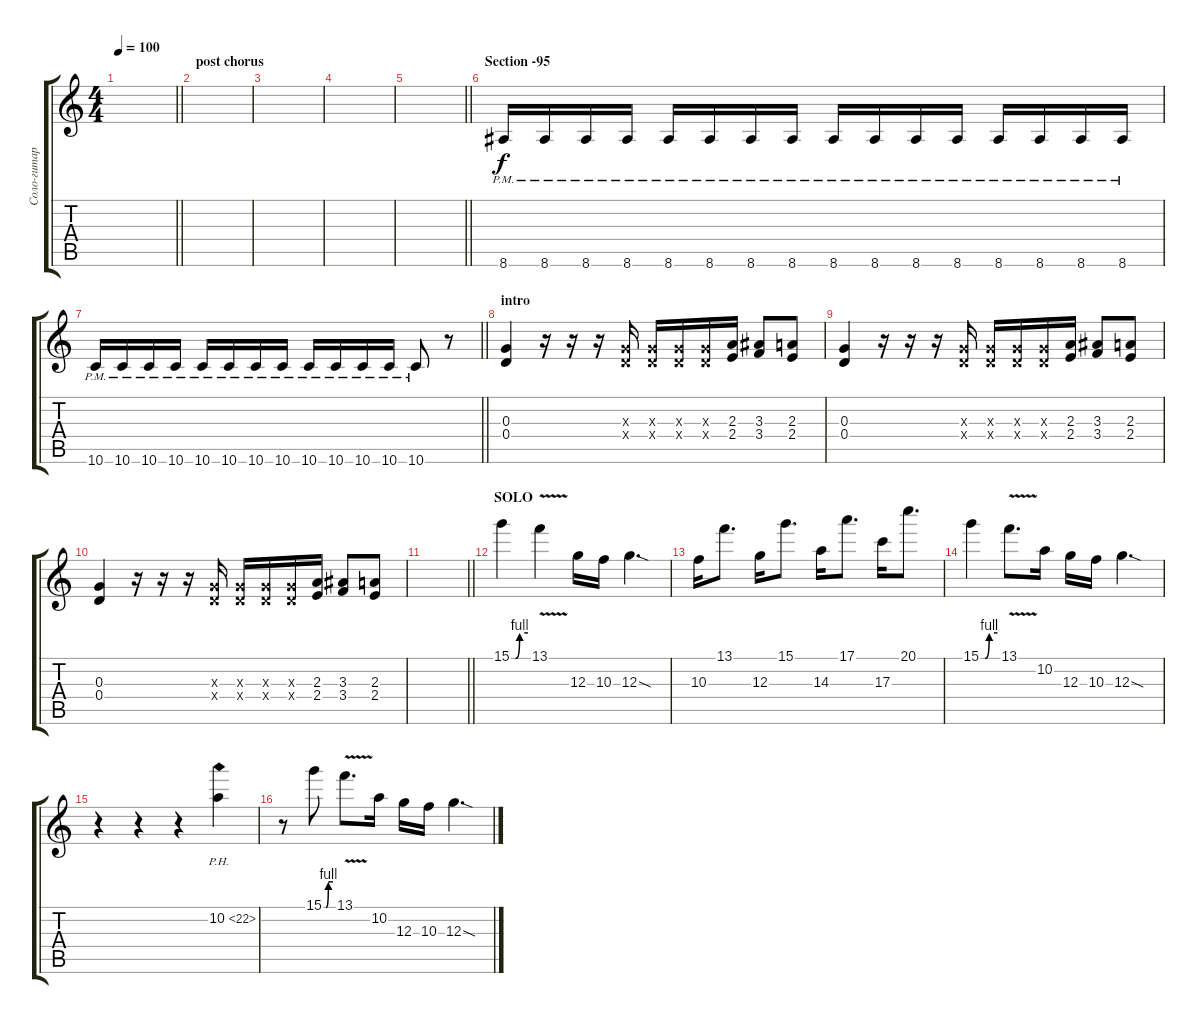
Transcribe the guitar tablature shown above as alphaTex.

\track ("Соло-гитара" "Соло-гитар") {instrument distortionguitar}
\staff {score tabs}
\tuning (E4 B3 G3 D3 A2 D2) {hide}
\ts (4 4)
\tempo 100
\clef g2
\barLineRight lightlight
\ks c
|
\section ("" "post chorus")
|
|
|
\barLineRight lightlight
|
\section ("" "Section -95")
8.6{pm}.16 8.6{pm}.16 8.6{pm}.16 8.6{pm}.16 8.6{pm}.16 8.6{pm}.16 8.6{pm}.16 8.6{pm}.16 8.6{pm}.16 8.6{pm}.16 8.6{pm}.16 8.6{pm}.16 8.6{pm}.16 8.6{pm}.16 8.6{pm}.16 8.6{pm}.16 |
\barLineRight lightlight
10.6{pm}.16 10.6{pm}.16 10.6{pm}.16 10.6{pm}.16 10.6{pm}.16 10.6{pm}.16 10.6{pm}.16 10.6{pm}.16 10.6{pm}.16 10.6{pm}.16 10.6{pm}.16 10.6{pm}.16 10.6{pm}.8 r.8 |
\section ("" "intro")
(0.3 0.4).4 r.16 r.16 r.16 (0.3{x} 0.4{x}).16 (0.3{x} 0.4{x}).16 (0.3{x} 0.4{x}).16 (0.3{x} 0.4{x}).16 (2.3 2.4).16 (3.3 3.4).8 (2.3 2.4).8 |
(0.3 0.4).4 r.16 r.16 r.16 (0.3{x} 0.4{x}).16 (0.3{x} 0.4{x}).16 (0.3{x} 0.4{x}).16 (0.3{x} 0.4{x}).16 (2.3 2.4).16 (3.3 3.4).8 (2.3 2.4).8 |
(0.3 0.4).4 r.16 r.16 r.16 (0.3{x} 0.4{x}).16 (0.3{x} 0.4{x}).16 (0.3{x} 0.4{x}).16 (0.3{x} 0.4{x}).16 (2.3 2.4).16 (3.3 3.4).8 (2.3 2.4).8 |
\barLineRight lightlight
|
\section ("" "SOLO")
15.1{be (custom 0 0 15 0 30 4 60 4)}.4 13.1{v}.4 12.3.16 10.3.16 12.3{sod}.4{d} |
10.3.16 13.1.8{d} 12.3.16 15.1.8{d} 14.3.16 17.1.8{d} 17.3.16 20.1.8{d} |
15.1{be (custom 0 0 15 0 30 4 60 4)}.4 13.1{v}.8{d} 10.2.16 12.3.16 10.3.16 12.3{sod}.4{d} |
r.4 r.4 r.4 10.2{ph 12}.4 |
r.8 15.1{be (custom 0 0 15 0 30 4 60 4)}.8 13.1{v}.8{d} 10.2.16 12.3.16 10.3.16 12.3{sod}.4{d}
